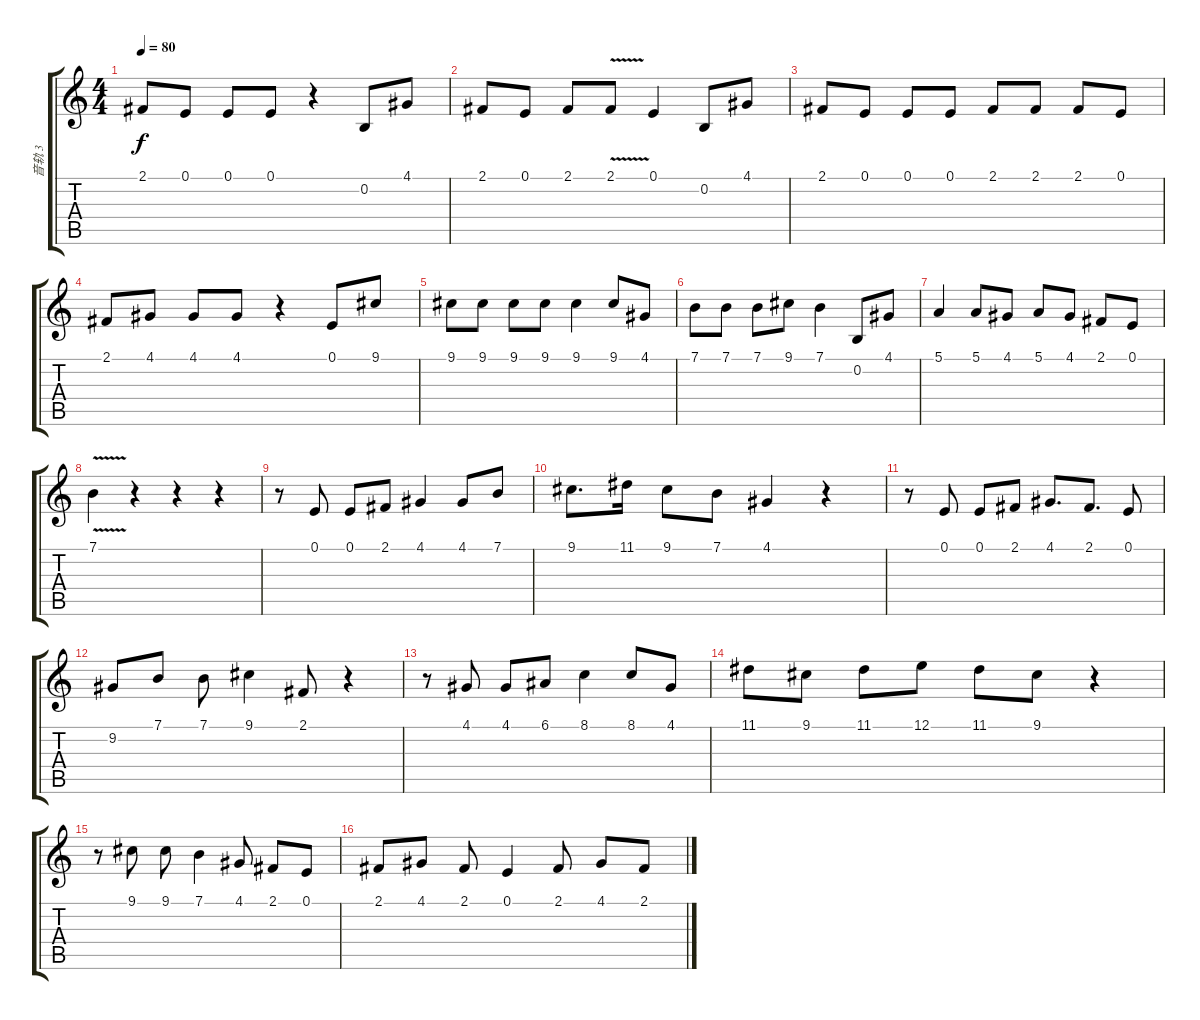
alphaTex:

\track ("音轨 3" "音轨 3") {instrument flute}
\staff {score tabs}
\tuning (E4 B3 G3 D3 A2 E2) {hide}
\ts (4 4)
\tempo 80
\clef g2
\ks c
2.1.8{dy f} 0.1.8 0.1.8 0.1.8 r.4 0.2.8 4.1.8 |
2.1.8 0.1.8 2.1.8 2.1{v}.8 0.1.4 0.2.8 4.1.8 |
2.1.8 0.1.8 0.1.8 0.1.8 2.1.8 2.1.8 2.1.8 0.1.8 |
2.1.8 4.1.8 4.1.8 4.1.8 r.4 0.1.8 9.1.8 |
9.1.8 9.1.8 9.1.8 9.1.8 9.1.4 9.1.8 4.1.8 |
7.1.8 7.1.8 7.1.8 9.1.8 7.1.4 0.2.8 4.1.8 |
5.1.4 5.1.8 4.1.8 5.1.8 4.1.8 2.1.8 0.1.8 |
7.1{v}.4 r.4 r.4 r.4 |
r.8 0.1.8 0.1.8 2.1.8 4.1.4 4.1.8 7.1.8 |
9.1.8{d} 11.1.16 9.1.8 7.1.8 4.1.4 r.4 |
r.8 0.1.8 0.1.8 2.1.8 4.1.8{d} 2.1.8{d} 0.1.8 |
9.2.8 7.1.8 7.1.8 9.1.4 2.1.8 r.4 |
r.8 4.1.8 4.1.8 6.1.8 8.1.4 8.1.8 4.1.8 |
11.1.8 9.1.8 11.1.8 12.1.8 11.1.8 9.1.8 r.4 |
r.8 9.1.8 9.1.8 7.1.4 4.1.8 2.1.8 0.1.8 |
2.1.8 4.1.8 2.1.8 0.1.4 2.1.8 4.1.8 2.1.8
